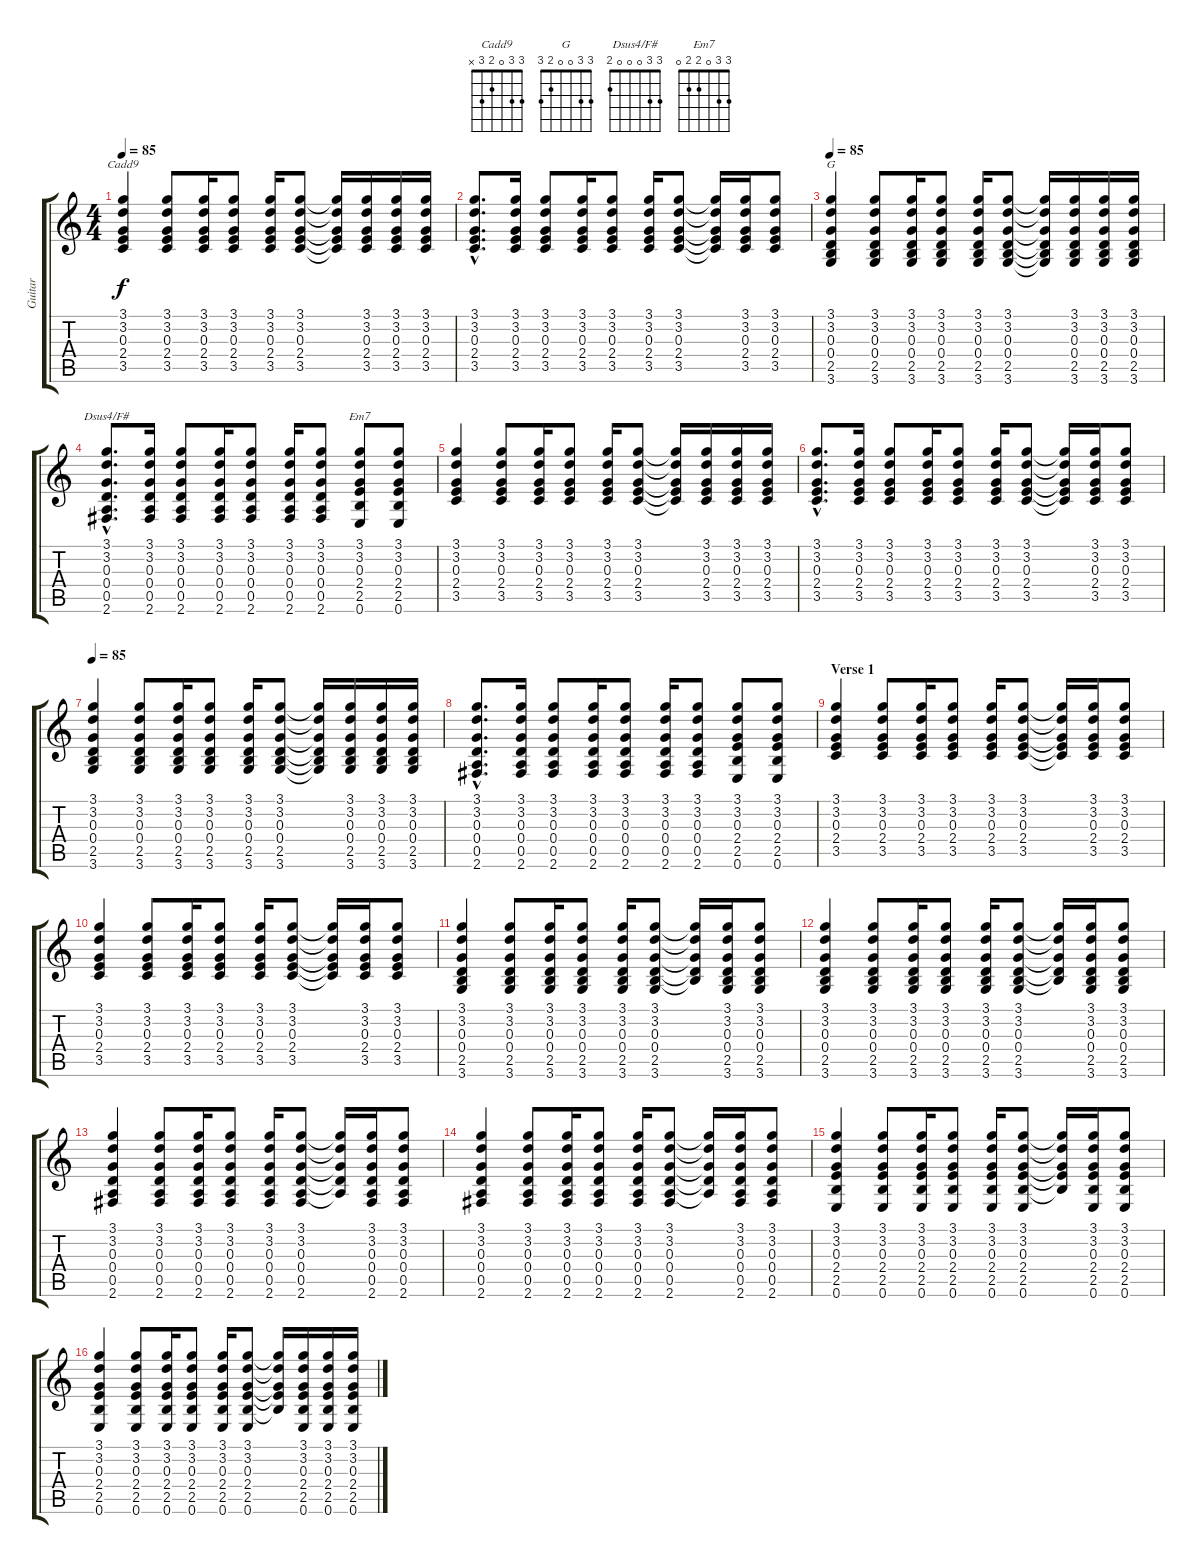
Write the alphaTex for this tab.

\track ("Guitar" "Guitar") {instrument acousticguitarsteel}
\staff {score tabs}
\tuning (E4 B3 G3 D3 A2 E2) {hide}
\chord ("Cadd9" 3 3 0 2 3 x)
\chord ("G" 3 3 0 0 2 3)
\chord ("Dsus4/F#" 3 3 0 0 0 2)
\chord ("Em7" 3 3 0 2 2 0)
\ts (4 4)
\tempo 85
\clef g2
\ks c
(3.1 3.2 0.3 2.4 3.5).4{ch "Cadd9" dy f volume 13} (3.1 3.2 0.3 2.4 3.5).8 (3.1 3.2 0.3 2.4 3.5).16 (3.1 3.2 0.3 2.4 3.5).8 (3.1 3.2 0.3 2.4 3.5).16 (3.1 3.2 0.3 2.4 3.5).8 (3.1{t} 3.2{t} 0.3{t} 2.4{t} 3.5{t}).16 (3.1 3.2 0.3 2.4 3.5).16 (3.1 3.2 0.3 2.4 3.5).16 (3.1 3.2 0.3 2.4 3.5).16 |
(3.1{hac} 3.2{hac} 0.3{hac} 2.4{hac} 3.5{hac}).8{d} (3.1 3.2 0.3 2.4 3.5).16 (3.1 3.2 0.3 2.4 3.5).8 (3.1 3.2 0.3 2.4 3.5).16 (3.1 3.2 0.3 2.4 3.5).8 (3.1 3.2 0.3 2.4 3.5).16 (3.1 3.2 0.3 2.4 3.5).8 (3.1{t} 3.2{t} 0.3{t} 2.4{t} 3.5{t}).16 (3.1 3.2 0.3 2.4 3.5).16 (3.1 3.2 0.3 2.4 3.5).8 |
\tempo 85
(3.1 3.2 0.3 0.4 2.5 3.6).4{ch "G"} (3.1 3.2 0.3 0.4 2.5 3.6).8 (3.1 3.2 0.3 0.4 2.5 3.6).16 (3.1 3.2 0.3 0.4 2.5 3.6).8 (3.1 3.2 0.3 0.4 2.5 3.6).16 (3.1 3.2 0.3 0.4 2.5 3.6).8 (3.1{t} 3.2{t} 0.3{t} 0.4{t} 2.5{t} 3.6{t}).16 (3.1 3.2 0.3 0.4 2.5 3.6).16 (3.1 3.2 0.3 0.4 2.5 3.6).16 (3.1 3.2 0.3 0.4 2.5 3.6).16 |
(3.1{hac} 3.2{hac} 0.3{hac} 0.4{hac} 0.5{hac} 2.6{hac}).8{d ch "Dsus4/F#"} (3.1 3.2 0.3 0.4 0.5 2.6).16 (3.1 3.2 0.3 0.4 0.5 2.6).8 (3.1 3.2 0.3 0.4 0.5 2.6).16 (3.1 3.2 0.3 0.4 0.5 2.6).8 (3.1 3.2 0.3 0.4 0.5 2.6).16 (3.1 3.2 0.3 0.4 0.5 2.6).8 (3.1 3.2 0.3 2.4 2.5 0.6).8{ch "Em7"} (3.1 3.2 0.3 2.4 2.5 0.6).8 |
(3.1 3.2 0.3 2.4 3.5).4 (3.1 3.2 0.3 2.4 3.5).8 (3.1 3.2 0.3 2.4 3.5).16 (3.1 3.2 0.3 2.4 3.5).8 (3.1 3.2 0.3 2.4 3.5).16 (3.1 3.2 0.3 2.4 3.5).8 (3.1{t} 3.2{t} 0.3{t} 2.4{t} 3.5{t}).16 (3.1 3.2 0.3 2.4 3.5).16 (3.1 3.2 0.3 2.4 3.5).16 (3.1 3.2 0.3 2.4 3.5).16 |
(3.1{hac} 3.2{hac} 0.3{hac} 2.4{hac} 3.5{hac}).8{d} (3.1 3.2 0.3 2.4 3.5).16 (3.1 3.2 0.3 2.4 3.5).8 (3.1 3.2 0.3 2.4 3.5).16 (3.1 3.2 0.3 2.4 3.5).8 (3.1 3.2 0.3 2.4 3.5).16 (3.1 3.2 0.3 2.4 3.5).8 (3.1{t} 3.2{t} 0.3{t} 2.4{t} 3.5{t}).16 (3.1 3.2 0.3 2.4 3.5).16 (3.1 3.2 0.3 2.4 3.5).8 |
\tempo 85
(3.1 3.2 0.3 0.4 2.5 3.6).4 (3.1 3.2 0.3 0.4 2.5 3.6).8 (3.1 3.2 0.3 0.4 2.5 3.6).16 (3.1 3.2 0.3 0.4 2.5 3.6).8 (3.1 3.2 0.3 0.4 2.5 3.6).16 (3.1 3.2 0.3 0.4 2.5 3.6).8 (3.1{t} 3.2{t} 0.3{t} 0.4{t} 2.5{t} 3.6{t}).16 (3.1 3.2 0.3 0.4 2.5 3.6).16 (3.1 3.2 0.3 0.4 2.5 3.6).16 (3.1 3.2 0.3 0.4 2.5 3.6).16 |
(3.1{hac} 3.2{hac} 0.3{hac} 0.4{hac} 0.5{hac} 2.6{hac}).8{d} (3.1 3.2 0.3 0.4 0.5 2.6).16 (3.1 3.2 0.3 0.4 0.5 2.6).8 (3.1 3.2 0.3 0.4 0.5 2.6).16 (3.1 3.2 0.3 0.4 0.5 2.6).8 (3.1 3.2 0.3 0.4 0.5 2.6).16 (3.1 3.2 0.3 0.4 0.5 2.6).8 (3.1 3.2 0.3 2.4 2.5 0.6).8 (3.1 3.2 0.3 2.4 2.5 0.6).8 |
\section ("" "Verse 1")
(3.1 3.2 0.3 2.4 3.5).4 (3.1 3.2 0.3 2.4 3.5).8 (3.1 3.2 0.3 2.4 3.5).16 (3.1 3.2 0.3 2.4 3.5).8 (3.1 3.2 0.3 2.4 3.5).16 (3.1 3.2 0.3 2.4 3.5).8 (3.1{t} 3.2{t} 0.3{t} 2.4{t} 3.5{t}).16 (3.1 3.2 0.3 2.4 3.5).16 (3.1 3.2 0.3 2.4 3.5).8 |
(3.1 3.2 0.3 2.4 3.5).4 (3.1 3.2 0.3 2.4 3.5).8 (3.1 3.2 0.3 2.4 3.5).16 (3.1 3.2 0.3 2.4 3.5).8 (3.1 3.2 0.3 2.4 3.5).16 (3.1 3.2 0.3 2.4 3.5).8 (3.1{t} 3.2{t} 0.3{t} 2.4{t} 3.5{t}).16 (3.1 3.2 0.3 2.4 3.5).16 (3.1 3.2 0.3 2.4 3.5).8 |
(3.1 3.2 0.3 0.4 2.5 3.6).4 (3.1 3.2 0.3 0.4 2.5 3.6).8 (3.1 3.2 0.3 0.4 2.5 3.6).16 (3.1 3.2 0.3 0.4 2.5 3.6).8 (3.1 3.2 0.3 0.4 2.5 3.6).16 (3.1 3.2 0.3 0.4 2.5 3.6).8 (3.1{t} 3.2{t} 0.3{t} 0.4{t} 2.5{t}).16 (3.1 3.2 0.3 0.4 2.5 3.6).16 (3.1 3.2 0.3 0.4 2.5 3.6).8 |
(3.1 3.2 0.3 0.4 2.5 3.6).4 (3.1 3.2 0.3 0.4 2.5 3.6).8 (3.1 3.2 0.3 0.4 2.5 3.6).16 (3.1 3.2 0.3 0.4 2.5 3.6).8 (3.1 3.2 0.3 0.4 2.5 3.6).16 (3.1 3.2 0.3 0.4 2.5 3.6).8 (3.1{t} 3.2{t} 0.3{t} 0.4{t} 2.5{t}).16 (3.1 3.2 0.3 0.4 2.5 3.6).16 (3.1 3.2 0.3 0.4 2.5 3.6).8 |
(3.1 3.2 0.3 0.4 0.5 2.6).4 (3.1 3.2 0.3 0.4 0.5 2.6).8 (3.1 3.2 0.3 0.4 0.5 2.6).16 (3.1 3.2 0.3 0.4 0.5 2.6).8 (3.1 3.2 0.3 0.4 0.5 2.6).16 (3.1 3.2 0.3 0.4 0.5 2.6).8 (3.1{t} 3.2{t} 0.3{t} 0.4{t} 0.5{t}).16 (3.1 3.2 0.3 0.4 0.5 2.6).16 (3.1 3.2 0.3 0.4 0.5 2.6).8 |
(3.1 3.2 0.3 0.4 0.5 2.6).4 (3.1 3.2 0.3 0.4 0.5 2.6).8 (3.1 3.2 0.3 0.4 0.5 2.6).16 (3.1 3.2 0.3 0.4 0.5 2.6).8 (3.1 3.2 0.3 0.4 0.5 2.6).16 (3.1 3.2 0.3 0.4 0.5 2.6).8 (3.1{t} 3.2{t} 0.3{t} 0.4{t} 0.5{t}).16 (3.1 3.2 0.3 0.4 0.5 2.6).16 (3.1 3.2 0.3 0.4 0.5 2.6).8 |
(3.1 3.2 0.3 2.4 2.5 0.6).4 (3.1 3.2 0.3 2.4 2.5 0.6).8 (3.1 3.2 0.3 2.4 2.5 0.6).16 (3.1 3.2 0.3 2.4 2.5 0.6).8 (3.1 3.2 0.3 2.4 2.5 0.6).16 (3.1 3.2 0.3 2.4 2.5 0.6).8 (3.1{t} 3.2{t} 0.3{t} 2.4{t} 2.5{t}).16 (3.1 3.2 0.3 2.4 2.5 0.6).16 (3.1 3.2 0.3 2.4 2.5 0.6).8 |
(3.1 3.2 0.3 2.4 2.5 0.6).4 (3.1 3.2 0.3 2.4 2.5 0.6).8 (3.1 3.2 0.3 2.4 2.5 0.6).16 (3.1 3.2 0.3 2.4 2.5 0.6).8 (3.1 3.2 0.3 2.4 2.5 0.6).16 (3.1 3.2 0.3 2.4 2.5 0.6).8 (3.1{t} 3.2{t} 0.3{t} 2.4{t} 2.5{t}).16 (3.1 3.2 0.3 2.4 2.5 0.6).16 (3.1 3.2 0.3 2.4 2.5 0.6).16 (3.1 3.2 0.3 2.4 2.5 0.6).16
